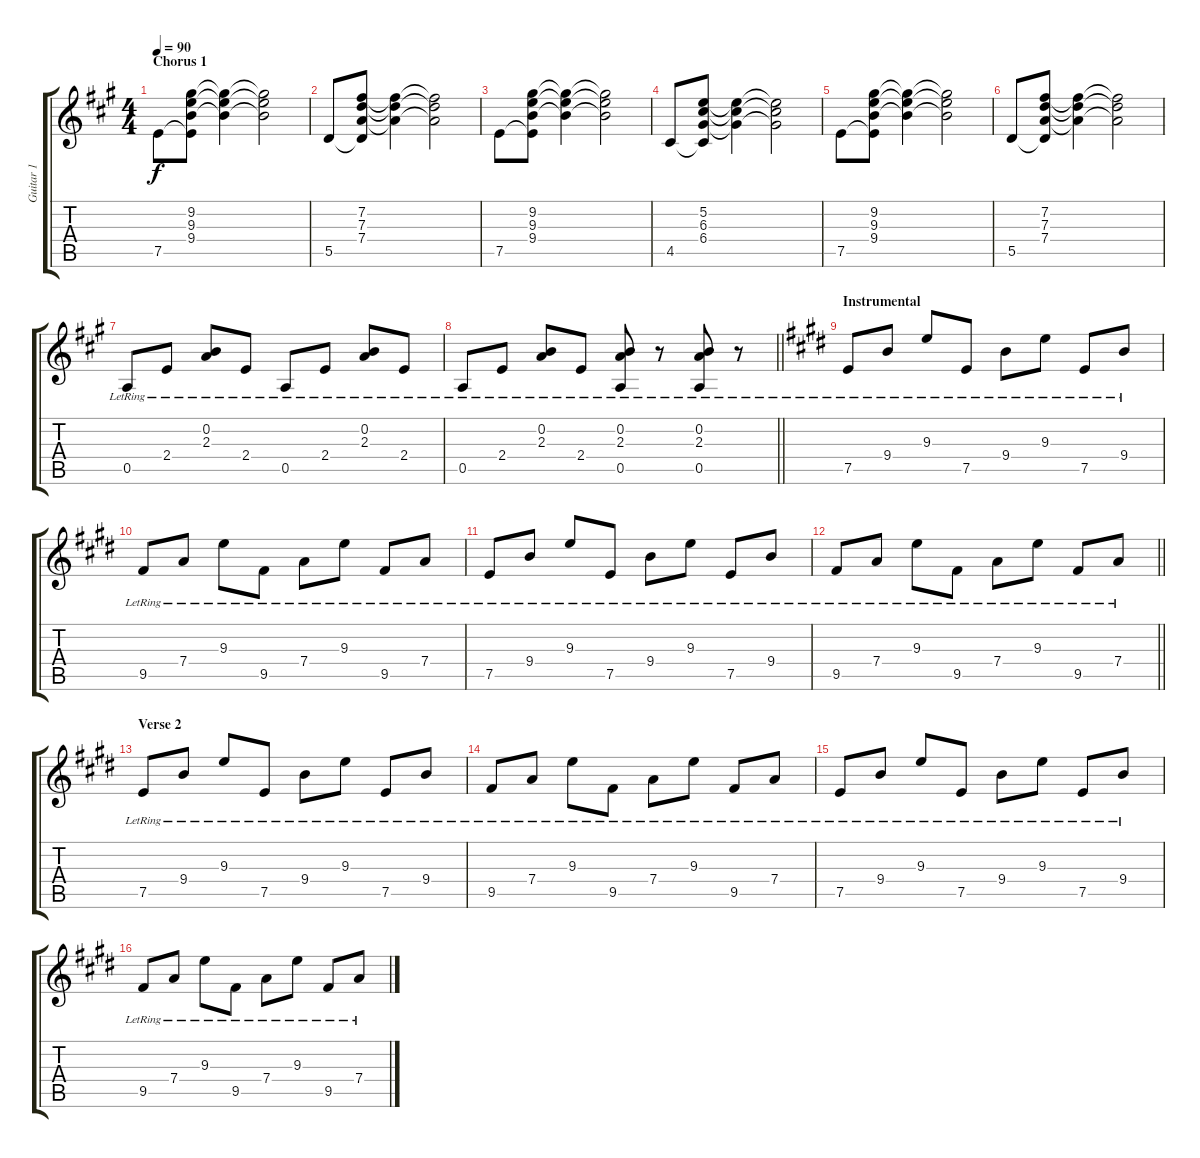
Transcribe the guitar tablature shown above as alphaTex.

\track ("Guitar 1" "Guitar 1") {instrument acousticguitarsteel}
\staff {score tabs}
\tuning (E4 B3 G3 D3 A2 E2) {hide}
\ts (4 4)
\section ("" "Chorus 1")
\tempo 90
\clef g2
\ks a
7.5.8{dy f} (9.2 9.3 9.4 7.5{t}).8 (9.2{t} 9.3{t} 9.4{t}).4 (9.2{t} 9.3{t} 9.4{t}).2 |
5.5.8 (7.2 7.3 7.4 5.5{t}).8 (7.2{t} 7.3{t} 7.4{t}).4 (7.2{t} 7.3{t} 7.4{t}).2 |
7.5.8 (9.2 9.3 9.4 7.5{t}).8 (9.2{t} 9.3{t} 9.4{t}).4 (9.2{t} 9.3{t} 9.4{t}).2 |
4.5.8 (5.2 6.3 6.4 4.5{t}).8 (5.2{t} 6.3{t} 6.4{t}).4 (5.2{t} 6.3{t} 6.4{t}).2 |
7.5.8 (9.2 9.3 9.4 7.5{t}).8 (9.2{t} 9.3{t} 9.4{t}).4 (9.2{t} 9.3{t} 9.4{t}).2 |
5.5.8 (7.2 7.3 7.4 5.5{t}).8 (7.2{t} 7.3{t} 7.4{t}).4 (7.2{t} 7.3{t} 7.4{t}).2 |
0.5{lr}.8 2.4{lr}.8 (0.2{lr} 2.3{lr}).8 2.4{lr}.8 0.5{lr}.8 2.4{lr}.8 (0.2{lr} 2.3{lr}).8 2.4{lr}.8 |
\barLineRight lightlight
0.5{lr}.8 2.4{lr}.8 (0.2{lr} 2.3{lr}).8 2.4{lr}.8 (0.2{lr} 2.3{lr} 0.5{lr}).8 r.8 (0.2{lr} 2.3{lr} 0.5{lr}).8 r.8 |
\section ("" "Instrumental")
\ks e
7.5{lr}.8 9.4{lr}.8 9.3{lr}.8 7.5{lr}.8 9.4{lr}.8 9.3{lr}.8 7.5{lr}.8 9.4{lr}.8 |
9.5{lr}.8 7.4{lr}.8 9.3{lr}.8 9.5{lr}.8 7.4{lr}.8 9.3{lr}.8 9.5{lr}.8 7.4{lr}.8 |
7.5{lr}.8 9.4{lr}.8 9.3{lr}.8 7.5{lr}.8 9.4{lr}.8 9.3{lr}.8 7.5{lr}.8 9.4{lr}.8 |
\barLineRight lightlight
9.5{lr}.8 7.4{lr}.8 9.3{lr}.8 9.5{lr}.8 7.4{lr}.8 9.3{lr}.8 9.5{lr}.8 7.4{lr}.8 |
\section ("" "Verse 2")
7.5{lr}.8 9.4{lr}.8 9.3{lr}.8 7.5{lr}.8 9.4{lr}.8 9.3{lr}.8 7.5{lr}.8 9.4{lr}.8 |
9.5{lr}.8 7.4{lr}.8 9.3{lr}.8 9.5{lr}.8 7.4{lr}.8 9.3{lr}.8 9.5{lr}.8 7.4{lr}.8 |
7.5{lr}.8 9.4{lr}.8 9.3{lr}.8 7.5{lr}.8 9.4{lr}.8 9.3{lr}.8 7.5{lr}.8 9.4{lr}.8 |
9.5{lr}.8 7.4{lr}.8 9.3{lr}.8 9.5{lr}.8 7.4{lr}.8 9.3{lr}.8 9.5{lr}.8 7.4{lr}.8
